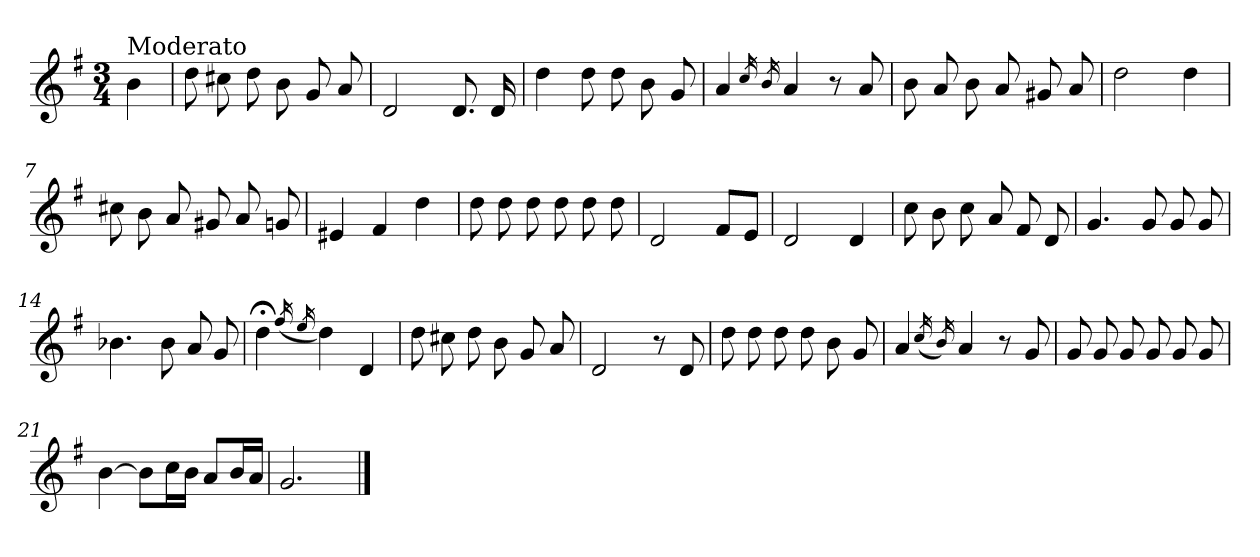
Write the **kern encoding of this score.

**kern
*part1
*staff1
*clefG2
*k[f#]
*G:
*M3/4
=
!LO:TX:a:t=Moderato
4b\
=1
8dd\
8cc#X\
8dd\
8b\
8g/
8a/
=2
2d/
8.d/
16d/
=3
4dd\
8dd\
8dd\
8b\
8g/
=4
4a/
16qcc/
16qb/
4a/
8r
8a/
=5
8b\
8a/
8b\
8a/
8g#X/
8a/
!!LO:LB:g=z
=6
2dd\
4dd\
=7
8cc#X\
8b\
8a/
8g#X/
8a/
8gn/
=8
4e#X/
4f#/
4dd\
=9
8dd\
8dd\
8dd\
8dd\
8dd\
8dd\
=10
2d/
8f#/L
8e/J
=11
2d/
4d/
=12
8cc\
8b\
8cc\
8a/
8f#/
8d/
!!LO:LB:g=z
=13
4.g/
8g/
8g/
8g/
=14
4.b-X\
8b-\
8a/
8g/
=15
4dd;<\
(<16qff#/
16qee/
4dd\)
4d/
=16
8dd\
8cc#X\
8dd\
8b\
8g/
8a/
=17
2d/
8r
8d/
=18
8dd\
8dd\
8dd\
8dd\
8b\
8g/
!!LO:LB:g=z
=19
4a/
(<16qcc/
16qb/)
4a/
8r
8g/
=20
8g/
8g/
8g/
8g/
8g/
8g/
=21
[4b\
8b\L]
16cc\L
16b\JJ
8a/L
16b/L
16a/JJ
=22
2.g/
==
*-
